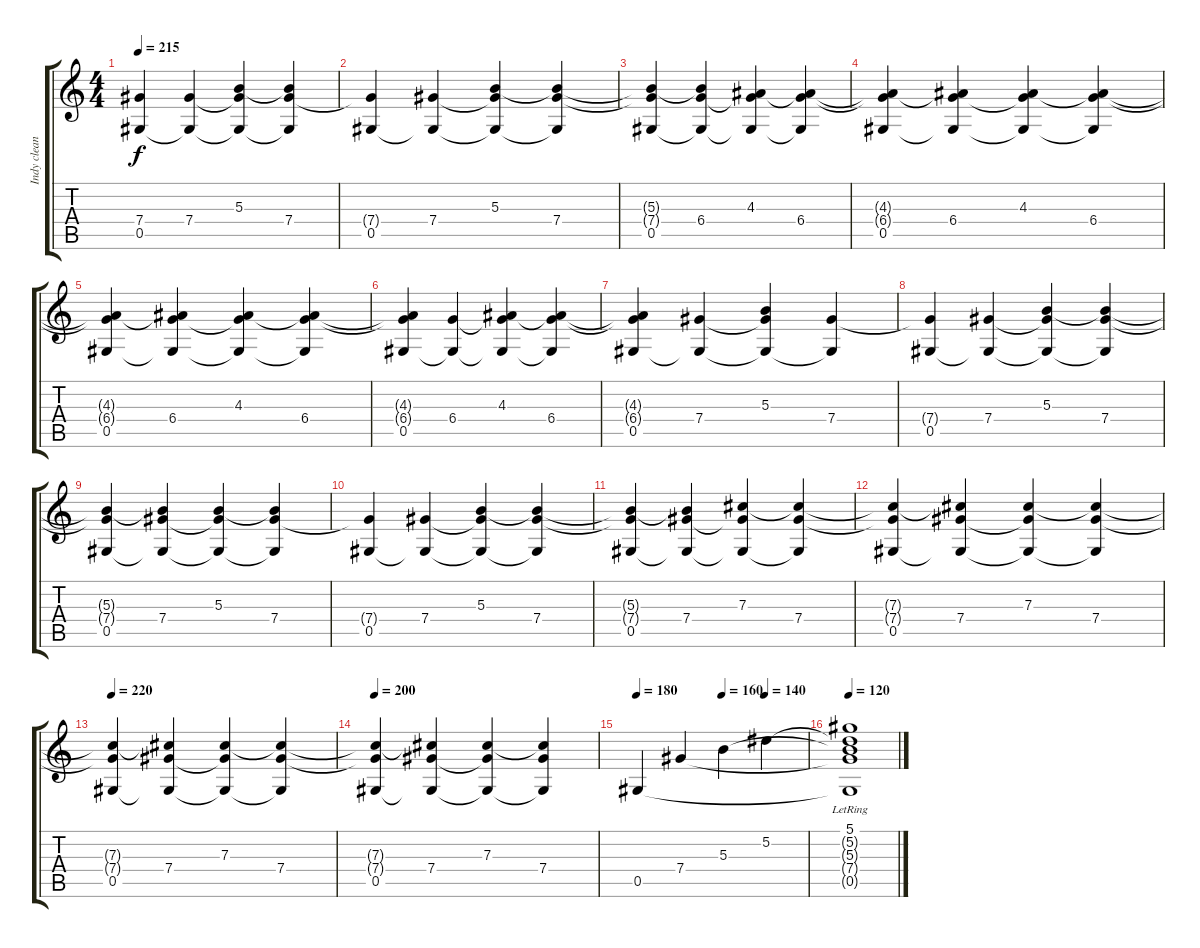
\track ("Indy clean" "Indy clean") {instrument electricguitarclean}
\staff {score tabs}
\tuning (Eb4 Bb3 Gb3 Db3 Ab2 Eb2) {hide}
\ts (4 4)
\tempo 215
\clef g2
\ks c
(7.4{t} 0.5).4{dy f} (7.4 0.5{t}).4 (5.3 7.4{t} 0.5{t}).4 (5.3{t} 7.4 0.5{t}).4 |
(7.4{t} 0.5).4 (7.4 0.5{t}).4 (5.3 7.4{t} 0.5{t}).4 (5.3{t} 7.4 0.5{t}).4 |
(5.3{t} 7.4{t} 0.5).4 (5.3{t} 6.4 0.5{t}).4 (4.3 6.4{t} 0.5{t}).4 (4.3{t} 6.4 0.5{t}).4 |
(4.3{t} 6.4{t} 0.5).4 (4.3{t} 6.4 0.5{t}).4 (4.3 6.4{t} 0.5{t}).4 (4.3{t} 6.4 0.5{t}).4 |
(4.3{t} 6.4{t} 0.5).4 (4.3{t} 6.4 0.5{t}).4 (4.3 6.4{t} 0.5{t}).4 (4.3{t} 6.4 0.5{t}).4 |
(4.3{t} 6.4{t} 0.5).4 (6.4 0.5{t}).4 (4.3 6.4{t} 0.5{t}).4 (4.3{t} 6.4 0.5{t}).4 |
(4.3{t} 6.4{t} 0.5).4 (7.4 0.5{t}).4 (5.3 7.4{t} 0.5{t}).4 (7.4 0.5{t}).4 |
(7.4{t} 0.5).4 (7.4 0.5{t}).4 (5.3 7.4{t} 0.5{t}).4 (5.3{t} 7.4 0.5{t}).4 |
(5.3{t} 7.4{t} 0.5).4 (5.3{t} 7.4 0.5{t}).4 (5.3 7.4{t} 0.5{t}).4 (5.3{t} 7.4 0.5{t}).4 |
(7.4{t} 0.5).4 (7.4 0.5{t}).4 (5.3 7.4{t} 0.5{t}).4 (5.3{t} 7.4 0.5{t}).4 |
(5.3{t} 7.4{t} 0.5).4 (5.3{t} 7.4 0.5{t}).4 (7.3 7.4{t} 0.5{t}).4 (7.3{t} 7.4 0.5{t}).4 |
(7.3{t} 7.4{t} 0.5).4 (7.3{t} 7.4 0.5{t}).4 (7.3 7.4{t} 0.5{t}).4 (7.3{t} 7.4 0.5{t}).4 |
\tempo 220
(7.3{t} 7.4{t} 0.5).4 (7.3{t} 7.4 0.5{t}).4 (7.3 7.4{t} 0.5{t}).4 (7.3{t} 7.4 0.5{t}).4 |
\tempo 200
(7.3{t} 7.4{t} 0.5).4 (7.3{t} 7.4 0.5{t}).4 (7.3 7.4{t} 0.5{t}).4 (7.3{t} 7.4 0.5{t}).4 |
\tempo 180
\tempo (160 0.5)
\tempo (140 0.75)
0.5.4 7.4.4 5.3.4 5.2.4 |
\tempo 120
(5.1{lr} 5.2{t} 5.3{t} 7.4{t} 0.5{t}).1
